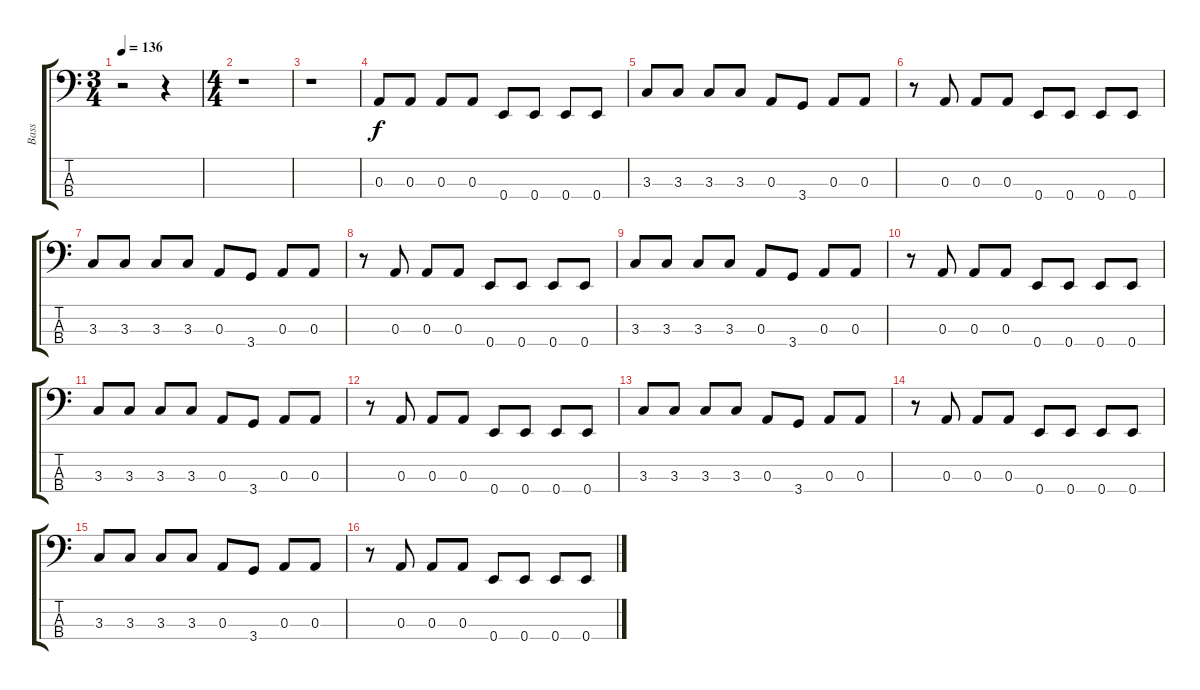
\track ("Bass" "Bass") {instrument electricbassfinger}
\staff {score tabs}
\tuning (G2 D2 A1 E1) {hide}
\ts (3 4)
\tempo 136
\clef f4
\ks c
r.2{dy f} r.4 |
\ts (4 4)
r.1 |
r.1 |
0.3.8 0.3.8 0.3.8 0.3.8 0.4.8 0.4.8 0.4.8 0.4.8 |
3.3.8 3.3.8 3.3.8 3.3.8 0.3.8 3.4.8 0.3.8 0.3.8 |
r.8 0.3.8 0.3.8 0.3.8 0.4.8 0.4.8 0.4.8 0.4.8 |
3.3.8 3.3.8 3.3.8 3.3.8 0.3.8 3.4.8 0.3.8 0.3.8 |
r.8 0.3.8 0.3.8 0.3.8 0.4.8 0.4.8 0.4.8 0.4.8 |
3.3.8 3.3.8 3.3.8 3.3.8 0.3.8 3.4.8 0.3.8 0.3.8 |
r.8 0.3.8 0.3.8 0.3.8 0.4.8 0.4.8 0.4.8 0.4.8 |
3.3.8 3.3.8 3.3.8 3.3.8 0.3.8 3.4.8 0.3.8 0.3.8 |
r.8 0.3.8 0.3.8 0.3.8 0.4.8 0.4.8 0.4.8 0.4.8 |
3.3.8 3.3.8 3.3.8 3.3.8 0.3.8 3.4.8 0.3.8 0.3.8 |
r.8 0.3.8 0.3.8 0.3.8 0.4.8 0.4.8 0.4.8 0.4.8 |
3.3.8 3.3.8 3.3.8 3.3.8 0.3.8 3.4.8 0.3.8 0.3.8 |
r.8 0.3.8 0.3.8 0.3.8 0.4.8 0.4.8 0.4.8 0.4.8
